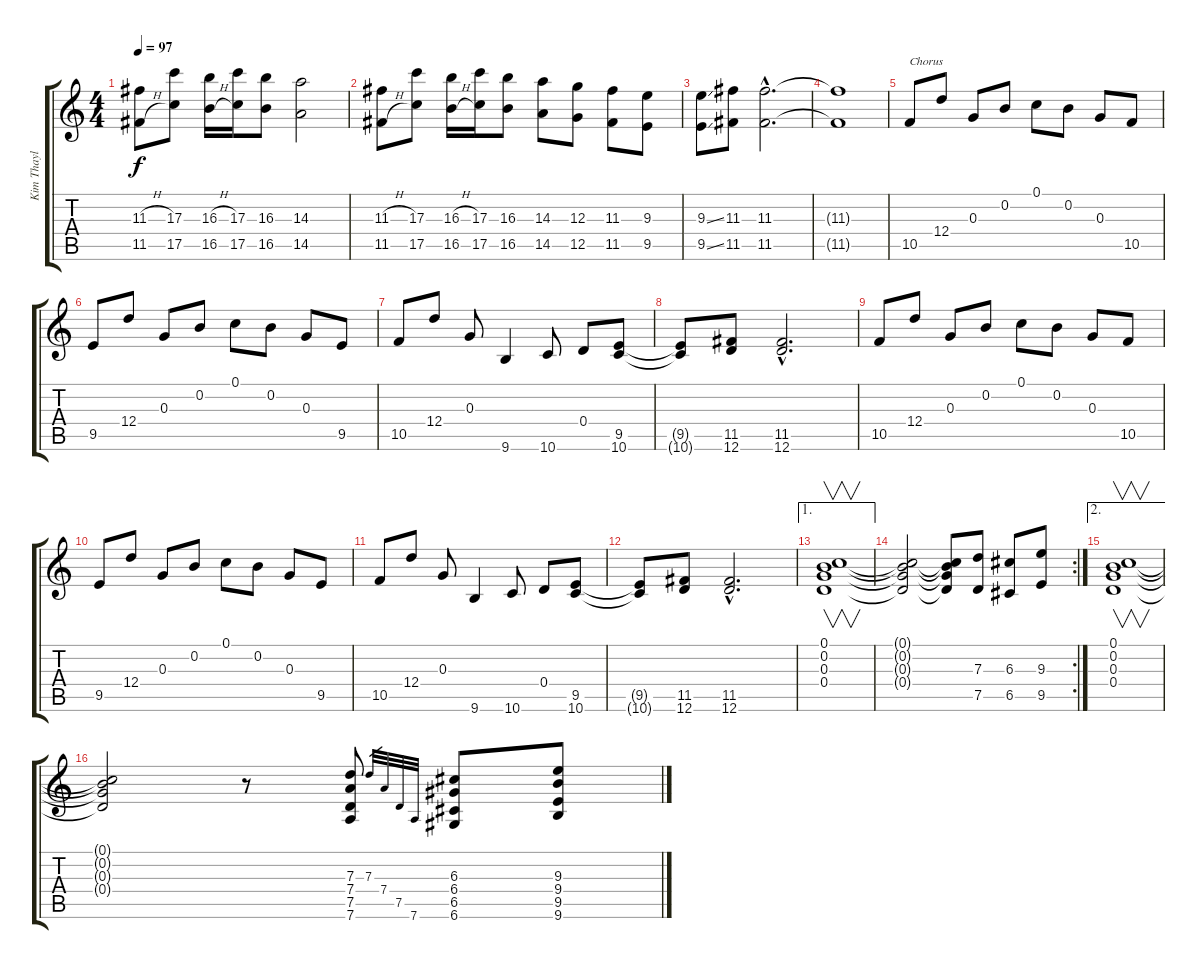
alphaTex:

\track ("Kim Thayl" "Kim Thayl") {instrument overdrivenguitar}
\staff {score tabs}
\tuning (C4 B3 G3 D3 G2 D2) {hide}
\ts (4 4)
\tempo 97
\clef g2
\ks c
(11.3{h} 11.5{h}).8{dy f} (17.3 17.5).8 (16.3{h} 16.5{h}).16 (17.3 17.5).16 (16.3 16.5).8 (14.3 14.5).2 |
(11.3{h} 11.5{h}).8 (17.3 17.5).8 (16.3{h} 16.5{h}).16 (17.3 17.5).16 (16.3 16.5).8 (14.3 14.5).8 (12.3 12.5).8 (11.3 11.5).8 (9.3 9.5).8 |
(9.3{ss} 9.5{ss}).8 (11.3 11.5).8 (11.3{hac} 11.5{hac}).2{d} |
(11.3{t} 11.5{t}).1 |
10.5.8{txt "Chorus"} 12.4.8 0.3.8 0.2.8 0.1.8 0.2.8 0.3.8 10.5.8 |
9.5.8 12.4.8 0.3.8 0.2.8 0.1.8 0.2.8 0.3.8 9.5.8 |
10.5.8 12.4.8 0.3.8 9.6.4 10.6.8 0.4.8 (9.5 10.6).8 |
(9.5{t} 10.6{t}).8 (11.5 12.6).8 (11.5{hac} 12.6{hac}).2{d} |
10.5.8 12.4.8 0.3.8 0.2.8 0.1.8 0.2.8 0.3.8 10.5.8 |
9.5.8 12.4.8 0.3.8 0.2.8 0.1.8 0.2.8 0.3.8 9.5.8 |
10.5.8 12.4.8 0.3.8 9.6.4 10.6.8 0.4.8 (9.5 10.6).8 |
(9.5{t} 10.6{t}).8 (11.5 12.6).8 (11.5{hac} 12.6{hac}).2{d} |
\ae 1
(0.1 0.2 0.3 0.4).1{v} |
\rc 2
(0.1{t} 0.2{t} 0.3{t} 0.4{t}).2 (0.1{t} 0.2{t} 0.3{t} 0.4{t}).8 (7.3 7.5).8 (6.3 6.5).8 (9.3 9.5).8 |
\ae 2
(0.1 0.2 0.3 0.4).1{v} |
(0.1{t} 0.2{t} 0.3{t} 0.4{t}).2 r.8 (7.3 7.4 7.5 7.6).8 7.3.32{gr} 7.4.32{gr} 7.5.32{gr} 7.6.32{gr} (6.3 6.4 6.5 6.6).8 (9.3 9.4 9.5 9.6).8
